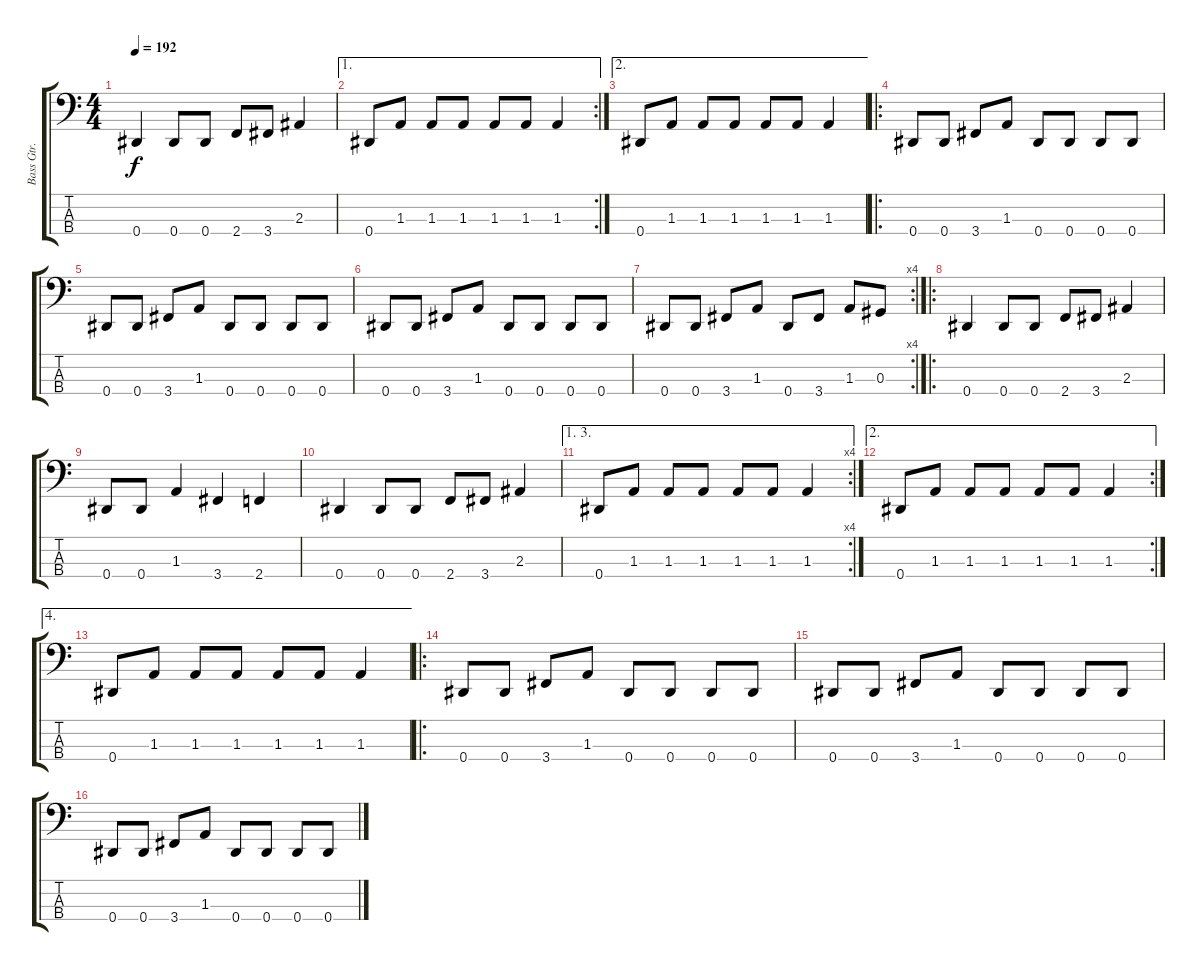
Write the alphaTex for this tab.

\track ("Bass Gtr." "Bass Gtr.") {instrument electricbasspick}
\staff {score tabs}
\tuning (Gb2 Db2 Ab1 Eb1) {hide}
\ts (4 4)
\tempo 192
\clef f4
\ks c
0.4.4{dy f} 0.4.8 0.4.8 2.4.8 3.4.8 2.3.4 |
\ae 1
\rc 2
0.4.8 1.3.8 1.3.8 1.3.8 1.3.8 1.3.8 1.3.4 |
\ae 2
0.4.8 1.3.8 1.3.8 1.3.8 1.3.8 1.3.8 1.3.4 |
\ro
0.4.8 0.4.8 3.4.8 1.3.8 0.4.8 0.4.8 0.4.8 0.4.8 |
0.4.8 0.4.8 3.4.8 1.3.8 0.4.8 0.4.8 0.4.8 0.4.8 |
0.4.8 0.4.8 3.4.8 1.3.8 0.4.8 0.4.8 0.4.8 0.4.8 |
\rc 4
0.4.8 0.4.8 3.4.8 1.3.8 0.4.8 3.4.8 1.3.8 0.3.8 |
\ro
0.4.4 0.4.8 0.4.8 2.4.8 3.4.8 2.3.4 |
0.4.8 0.4.8 1.3.4 3.4.4 2.4.4 |
0.4.4 0.4.8 0.4.8 2.4.8 3.4.8 2.3.4 |
\ae (1 3)
\rc 4
0.4.8 1.3.8 1.3.8 1.3.8 1.3.8 1.3.8 1.3.4 |
\ae 2
\rc 2
0.4.8 1.3.8 1.3.8 1.3.8 1.3.8 1.3.8 1.3.4 |
\ae 4
0.4.8 1.3.8 1.3.8 1.3.8 1.3.8 1.3.8 1.3.4 |
\ro
0.4.8 0.4.8 3.4.8 1.3.8 0.4.8 0.4.8 0.4.8 0.4.8 |
0.4.8 0.4.8 3.4.8 1.3.8 0.4.8 0.4.8 0.4.8 0.4.8 |
0.4.8 0.4.8 3.4.8 1.3.8 0.4.8 0.4.8 0.4.8 0.4.8
